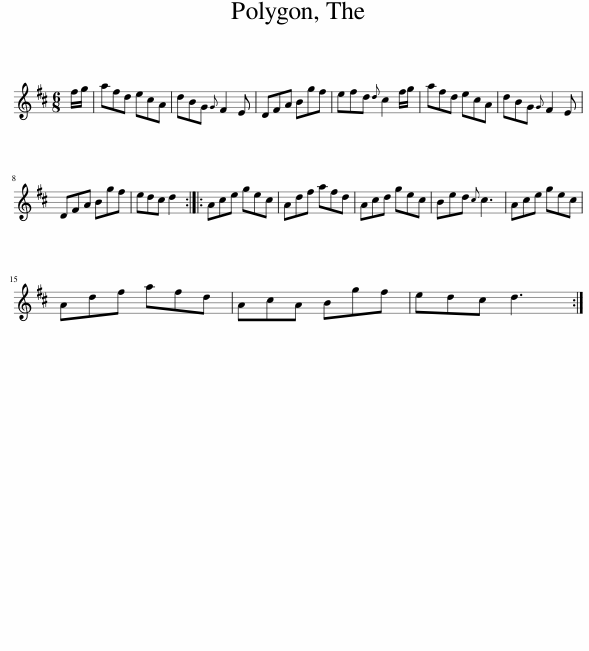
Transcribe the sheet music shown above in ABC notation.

X:1
L:1/8
M:6/8
I:linebreak $
K:D
V:1 treble
V:1
 f/g/ | afd ecA | dBG{G} F2 E | DFA Bgf | efd{d} c2 f/g/ | %5
 afd ecA | dBG{G} F2 E |$ DFA Bgf | edc d2 :: Ace gec | %10
 Adf afd | Acd gec | Bed{c} c3 | Ace gec |$ Adf afd | %15
 AcA Bgf | edc d3 :| %17
